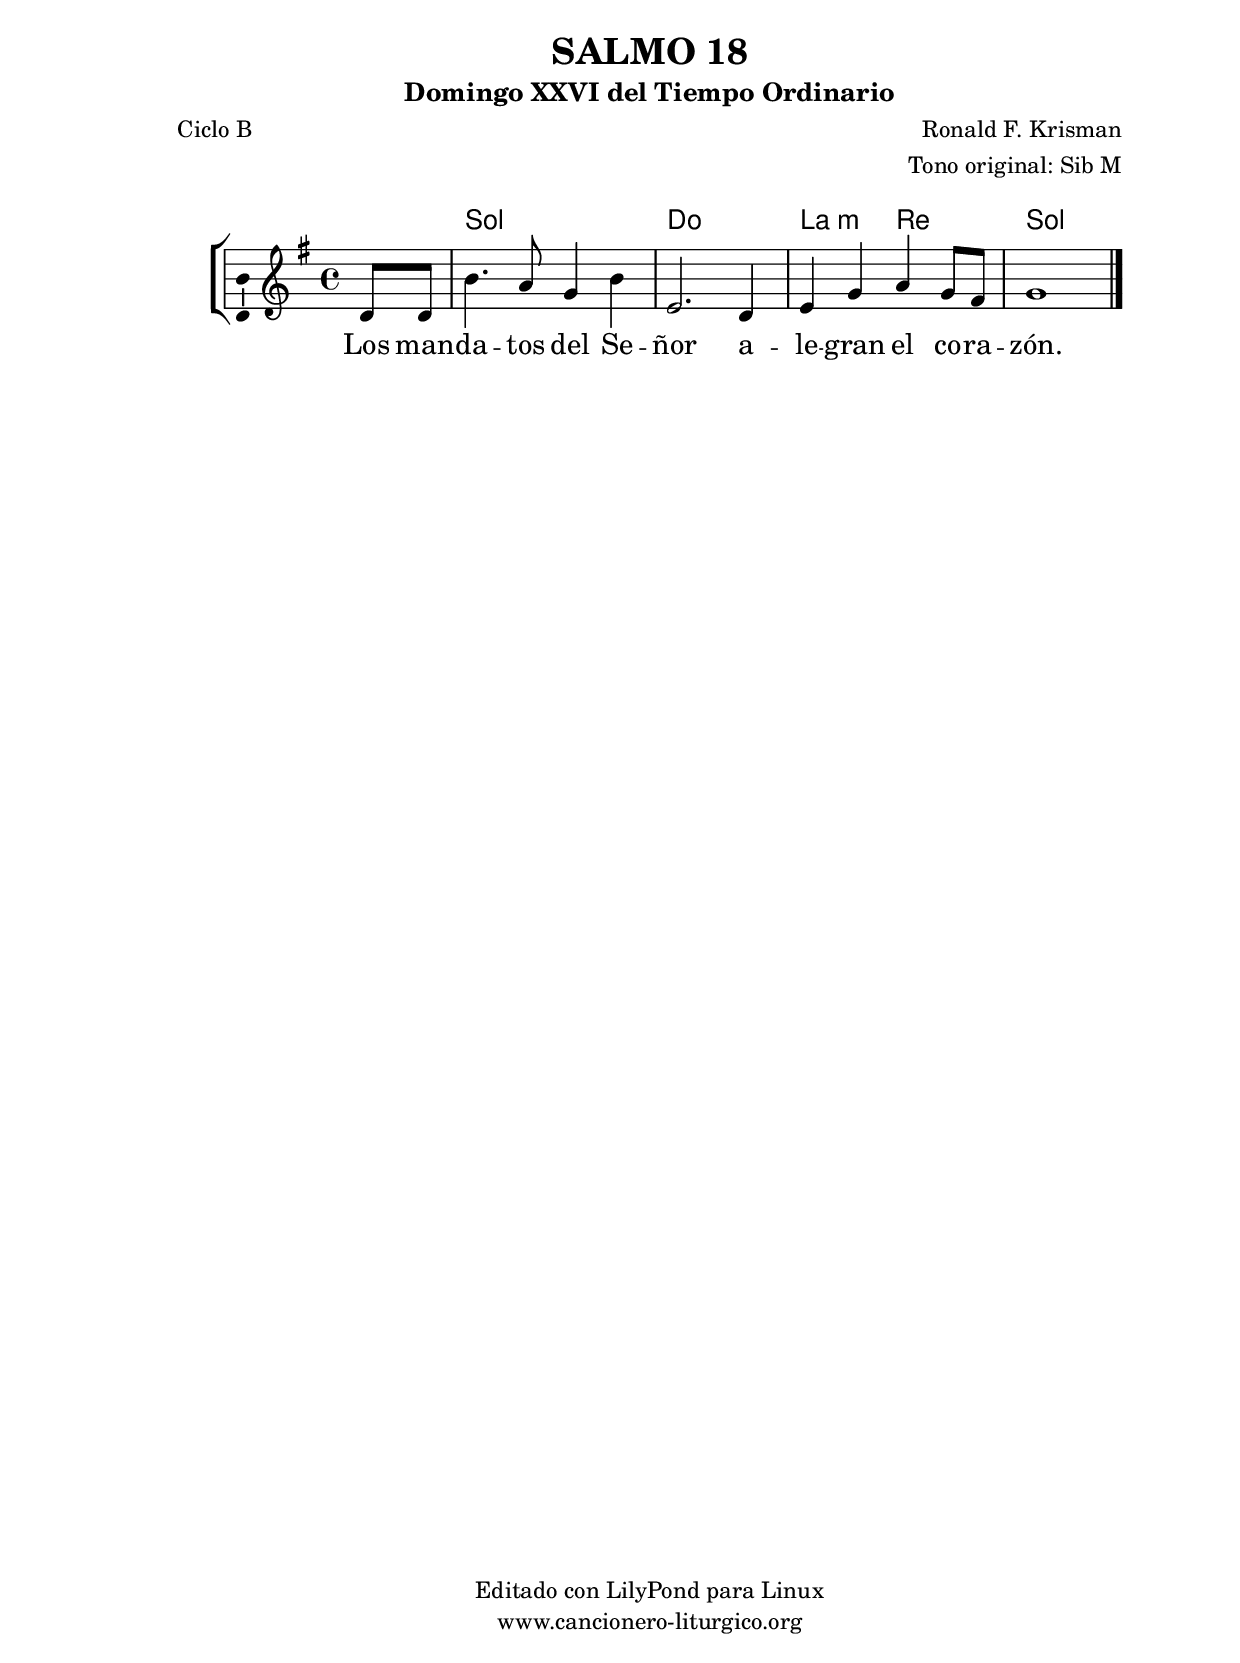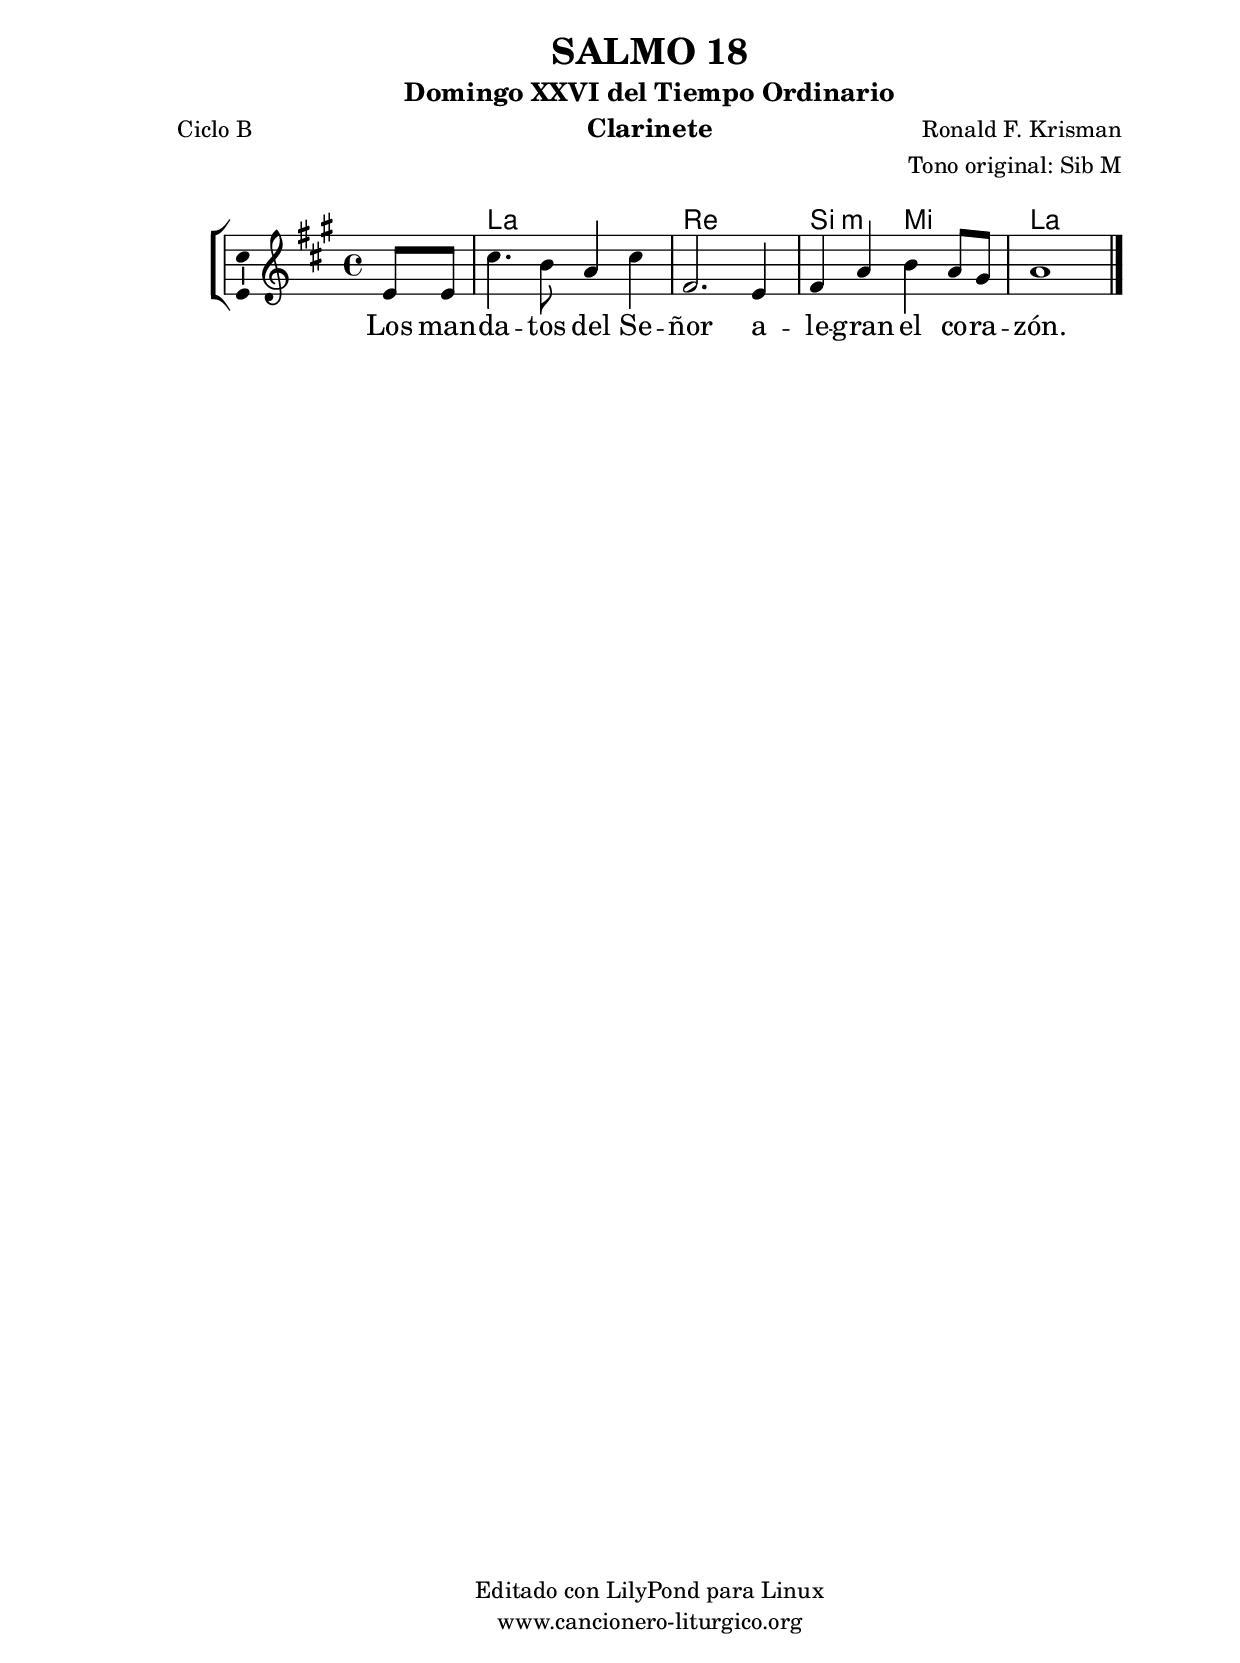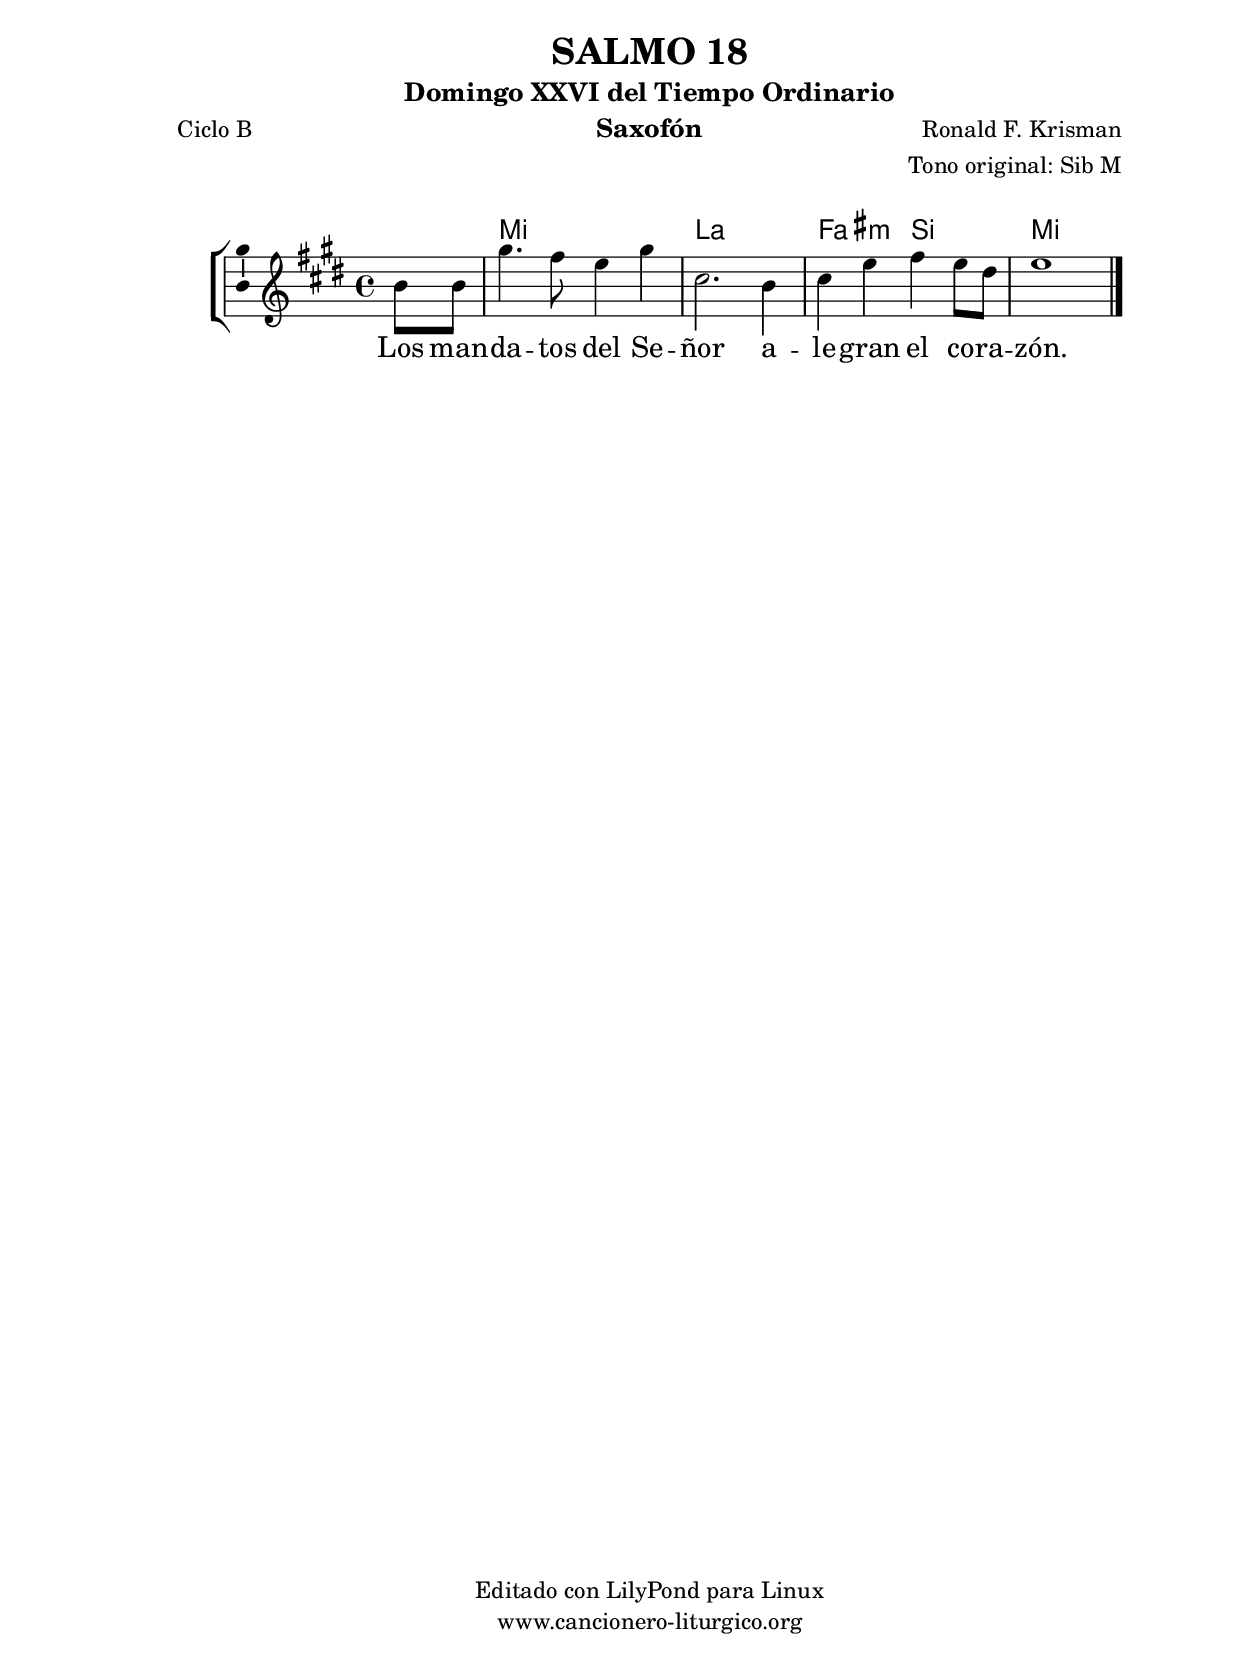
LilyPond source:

%
%para convertir .midi en .wav:
%timidity filename.midi -Ow -o finename.wav
%
%
%Para convertir de .wav a .mp3:
%lame -h -m j filename.wav
%
%
%para escuchar el midi:
%timidity nombrefichero.midi
%


%versión de lilypond para la que se ha escrito esta partitura:
\version "2.16.0"

	%Tamaño papel
	#(set-default-paper-size "a4")
	%Tamaño partitura
	#(set-global-staff-size 20)
	%No responde al pulsar sobre una nota
	#(ly:set-option 'point-and-click #f)

%parámetros del encabezamiento:
\header {
	title = "SALMO 18"
	subtitle = "Domingo XXVI del Tiempo Ordinario"
	composer = "Ronald F. Krisman"
	poet = "Ciclo B"
	meter = ""
	arranger = "Tono original: Sib M"
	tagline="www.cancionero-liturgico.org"
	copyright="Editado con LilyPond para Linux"
	}

%parámetros asociados al papel:
\paper  {
	oddHeaderMarkup = \markup {\fill-line { \on-the-fly #not-first-page \fromproperty #'header:title \on-the-fly #not-first-page \fromproperty #'header:composer }}
	evenHeaderMarkup = \markup {\fill-line { \fromproperty #'header:composer \fromproperty #'header:title }}
	#(set-paper-size "a4")
	print-page-number = ##f
	first-page-number = 1
	print-first-page-number = ##f
%	head-separation = 3.0 \cm
	top-margin = 2.0 \cm
	bottom-margin = 0.5\cm
%%%	bottom-margin = -1.0\cm
	left-margin = 3.0 \cm
	line-width = 16.0 \cm 
	indent = 8\mm
	interscoreline = 2.\mm
	between-system-space = 15\mm
%	para que las partituras no llenen la hoja:
	ragged-bottom = ##t
%	idem para la última hoja:
	ragged-last-bottom = ##f
%	para que las partituras llenen el ancho del papel:
	ragged-last = ##f
	after-title-space = 2.5 \cm
%page-count=1
%system-count=2

	%Flexible Vertical Spacing
%	markup-markup-spacing =
%	#'((basic-distance . 15) (minimum-distance . 15) (padding . 3))
	markup-system-spacing =
	#'((basic-distance . 15) (minimum-distance . 15) (padding . 3))
	system-system-spacing =
	#'((basic-distance . 15) (minimum-distance . 15) (padding . 3))
	score-system-spacing =
	#'((basic-distance . 15) (minimum-distance . 15) (padding . 5))
%	top-system-spacing = % header
%	#'((basic-distance . 8) (minimum-distance . 0) (padding . 3))
%	top-markup-spacing =
%	#'((basic-distance . 20) (minimum-distance . 20) (padding . 3))
	last-bottom-spacing = % footer
	#'((basic-distance . 5) (minimum-distance . 5) (padding . 3))
%	score-markup-spacing =
%	#'((basic-distance . 16) (minimum-distance . 13) (padding . 3))

	}


%parámetros que afectan a toda la partitura:
global =  {
	%clave de sol (G):
	\clef G
	%armadura:
	\transpose bes g
	\key bes \major
	\tempo 4=100
	\set Score.tempoHideNote = ##t
	}


acordes = {
	\italianChords
	\chordmode {
	\transpose bes g
{

s4
bes1 ees c2:m f bes1

	}
	}
}

melodia = 
	\transpose bes g
{
	\relative c'{

\time 4/4
\partial4
f8 f
d'4. c8 bes4 d
g,2. f4
g4 bes c bes8 a
bes1

	\bar "|."
	}
	}


texto = \lyricmode {
Los man -- da -- tos del Se -- ñor
a -- le -- gran el co -- ra -- zón.
	}


acordesStaff = \context ChordNames = acordesStaff <<
	\set chordChanges = ##t
	\acordes
	>>


vozStaff = \context Voice = vozStaff
\with {\consists "Ambitus_engraver"}
<<
%	\set Staff.instrumentName = ""
%	\set Staff.shortInstrumentName = ""
%	\set Staff.midiInstrument = #"clarinet"
%	\set Staff.midiInstrument = #"cello"
%	\set Staff.midiInstrument = #"flute"
	\set Staff.midiInstrument = #"electric guitar (jazz)"
%	\set Staff.midiInstrument = #"english horn"
%	\set Staff.midiInstrument = #"violin"
%	\set Staff.midiInstrument = #"glockenspiel"
	\set Staff.midiMinimumVolume = #0.7
	\set Staff.midiMaximumVolume = #0.9
	\global
	\melodia
	>>


textoStaff = \context Lyrics = textoStaff <<
	\lyricsto vozStaff \texto
	>>

\book {
	\score {
		\context ChoirStaff {
			\override StaffGroup.SystemStartBracket #'collapse-height = #1
			\override Score.SystemStartBar #'collapse-height = #1
			<<
			\acordesStaff
			\vozStaff
			\textoStaff
			>>
			}
		\layout {
	    		\context {
				\Lyrics
				\override LyricText #'font-size = #2
				}
	   		 \context {
				\Score
				%fontSize = #3
				\override StaffSymbol #'staff-space = #(magstep +3)
				%\override Beam #'thickness = #0.55
				%\override SpacingSpanner #'spacing-increment = #1.0
				%\override Slur #'height-limit = #1.5
				}
			}
		}
	\score {
		\unfoldRepeats
		\context ChoirStaff {
			<<
			\acordesStaff
			\vozStaff
			>>
			}
		\midi {
	  		\context {
	  			\Score
				tempoWholesPerMinute = #(ly:make-moment 70 4)
				}
			}
		}
	}

%Partitura para clarinete
#(define output-suffix "C")
\book {
	\header{
		instrument = "Clarinete"
		}
	\score {
		\context ChoirStaff {
			\override StaffGroup.SystemStartBracket #'collapse-height = #1
			\override Score.SystemStartBar #'collapse-height = #1
\transpose c d
			<<
			\acordesStaff
			\vozStaff
			\textoStaff
			>>
			}
		\layout {
	    		\context {
				\Lyrics
				\override LyricText #'font-size = #2
				}
	   		 \context {
				\Score
				%fontSize = #3
				\override StaffSymbol #'staff-space = #(magstep +3)
				%\override Beam #'thickness = #0.55
				%\override SpacingSpanner #'spacing-increment = #1.0
				%\override Slur #'height-limit = #1.5
				}
			}
		}
	}

%Partitura para saxofón
#(define output-suffix "S")
\book {
	\header{
		instrument = "Saxofón"
		}
	\score {
		\context ChoirStaff {
			\override StaffGroup.SystemStartBracket #'collapse-height = #1
			\override Score.SystemStartBar #'collapse-height = #1
\transpose c a
			<<
			\acordesStaff
			\vozStaff
			\textoStaff
			>>
			}
		\layout {
	    		\context {
				\Lyrics
				\override LyricText #'font-size = #2
				}
	   		 \context {
				\Score
				%fontSize = #3
				\override StaffSymbol #'staff-space = #(magstep +3)
				%\override Beam #'thickness = #0.55
				%\override SpacingSpanner #'spacing-increment = #1.0
				%\override Slur #'height-limit = #1.5
				}
			}
		}
	}

